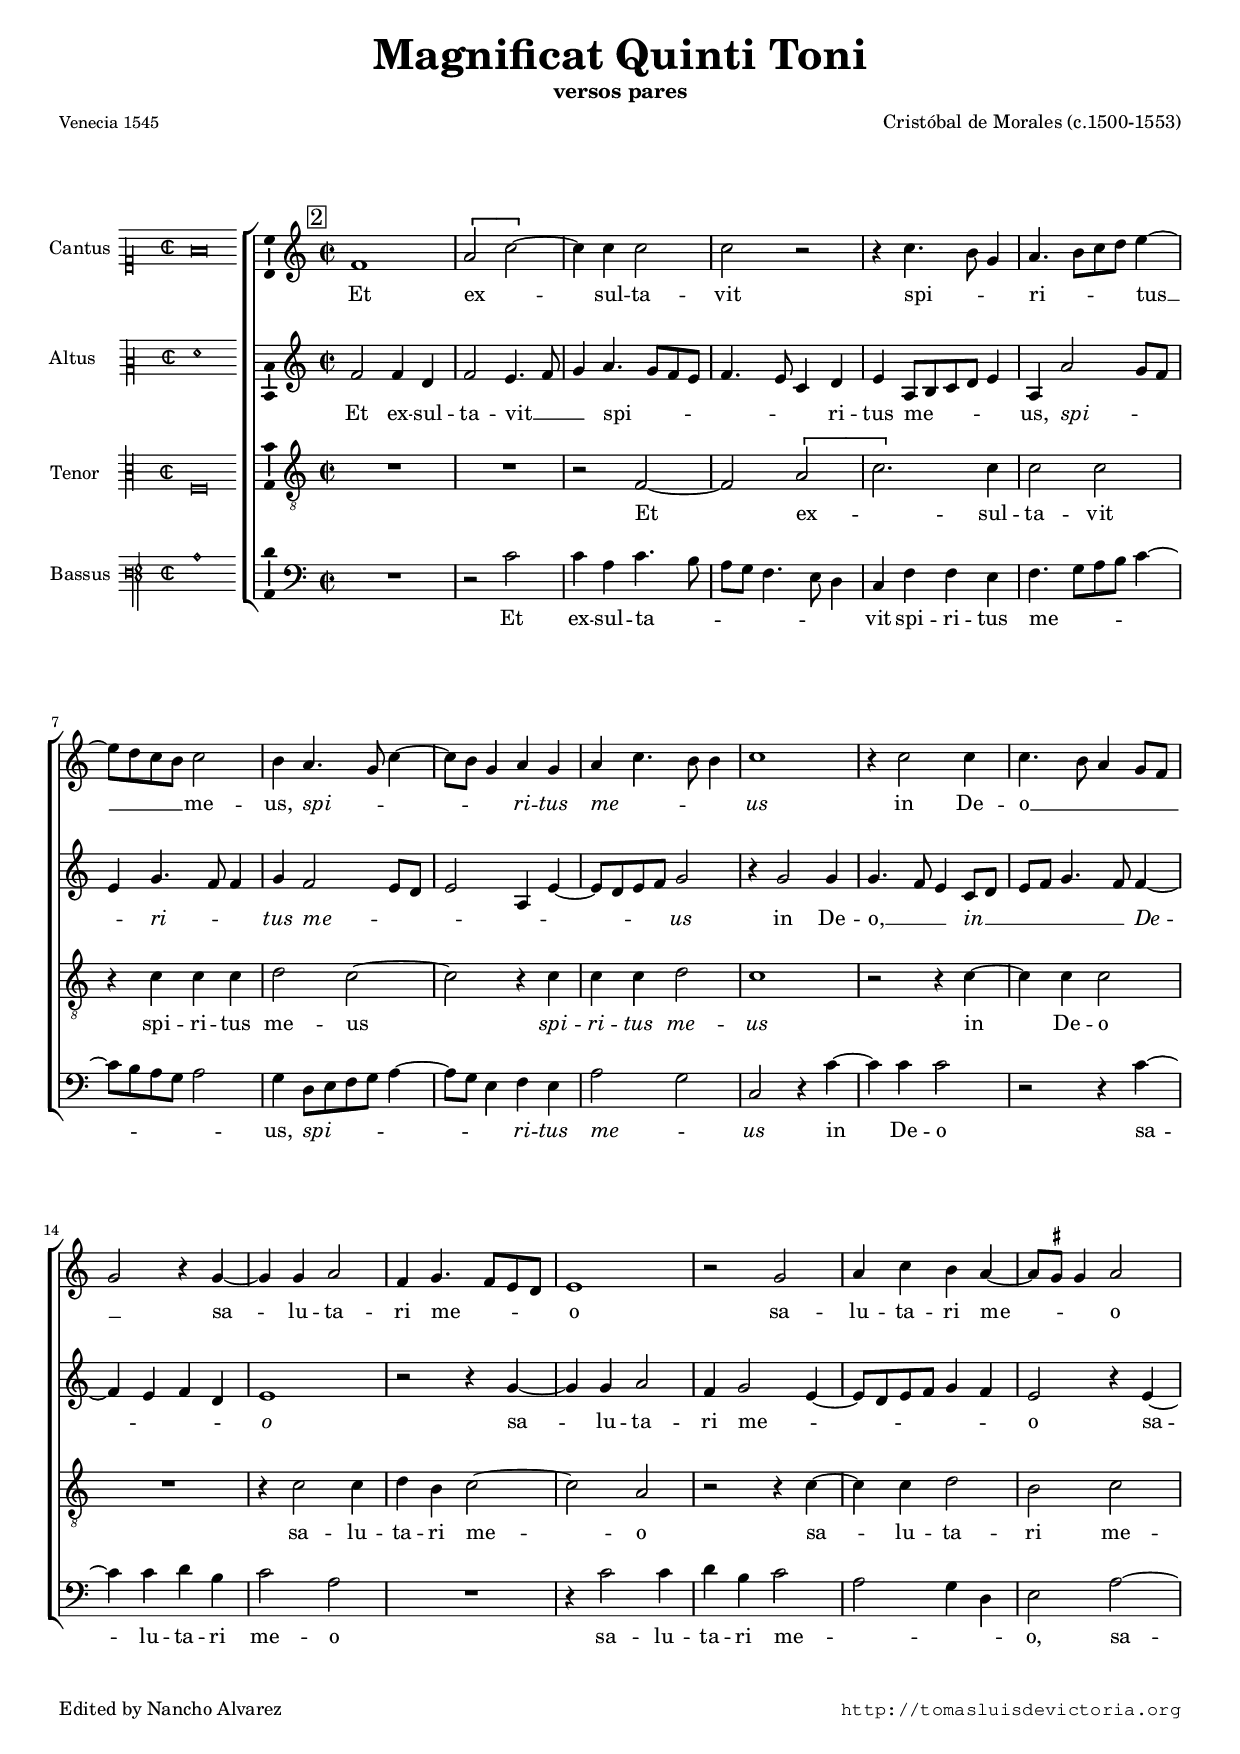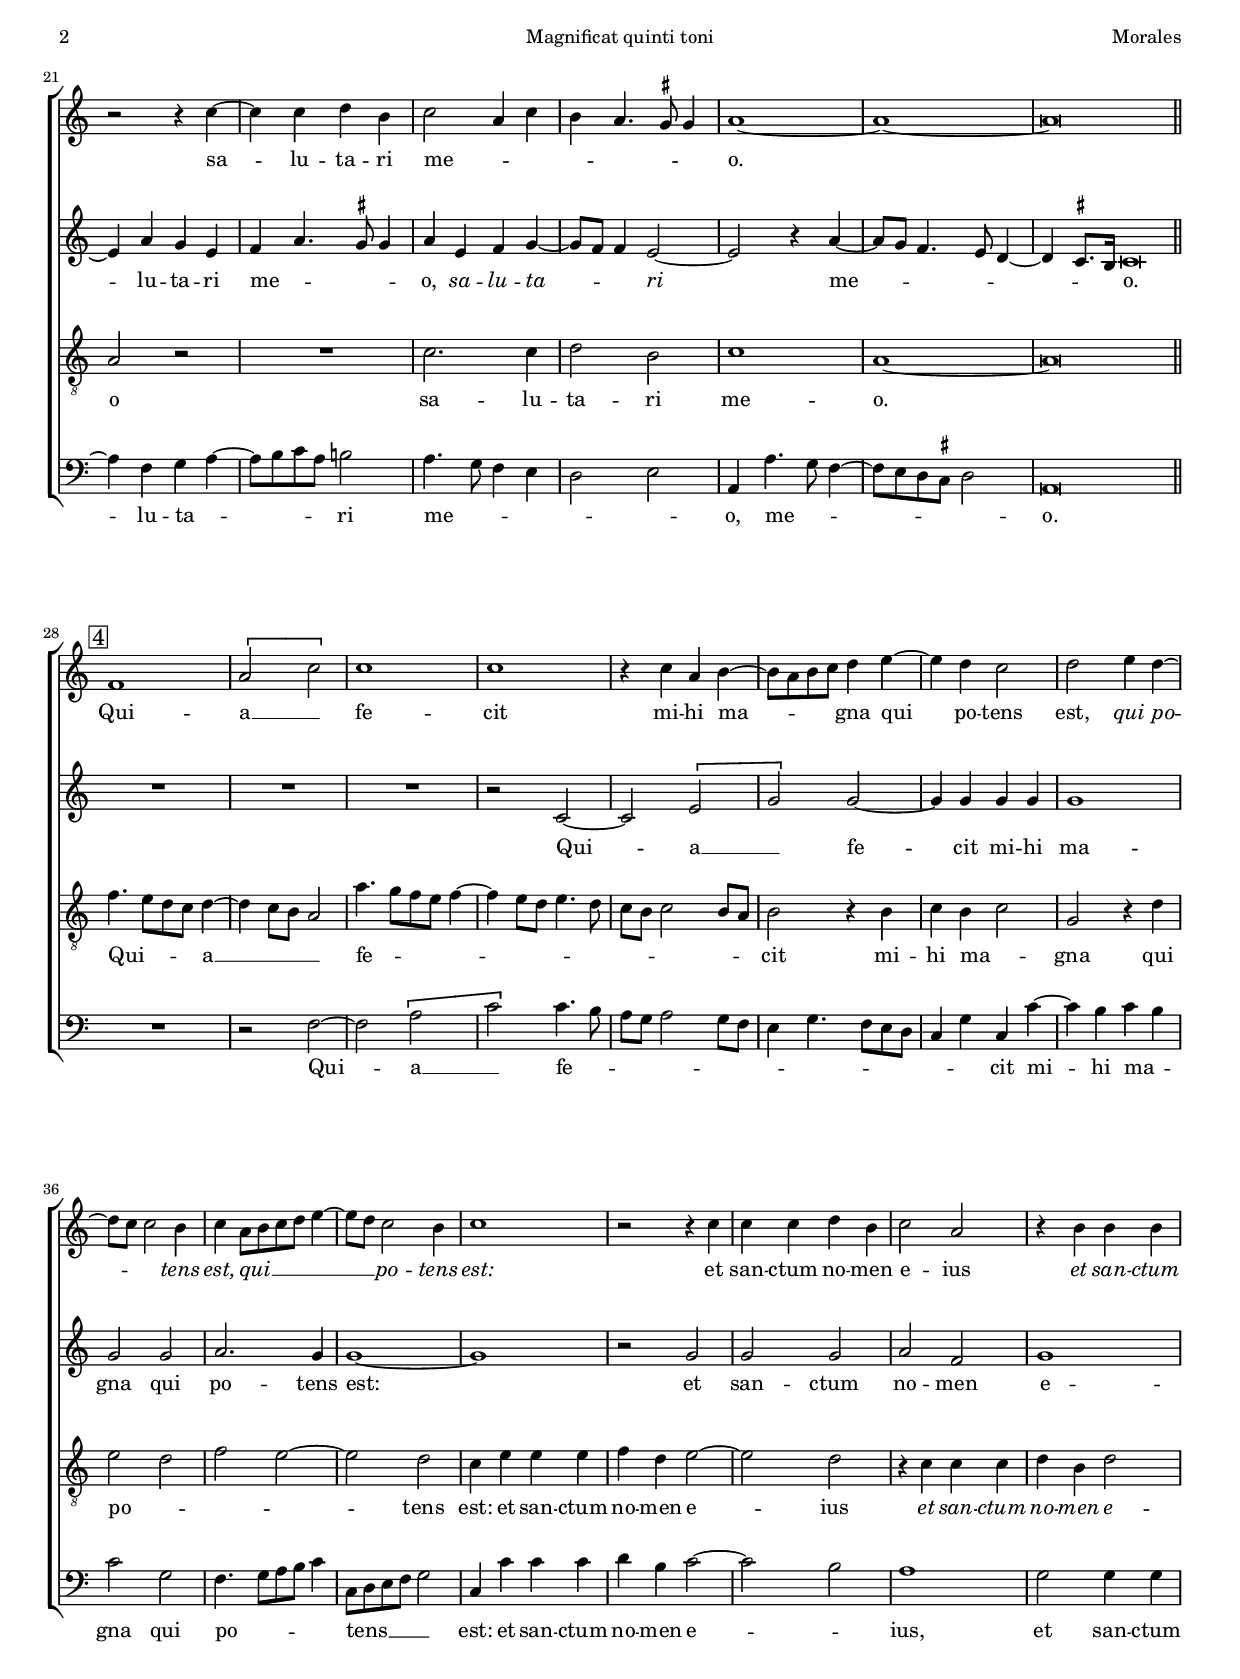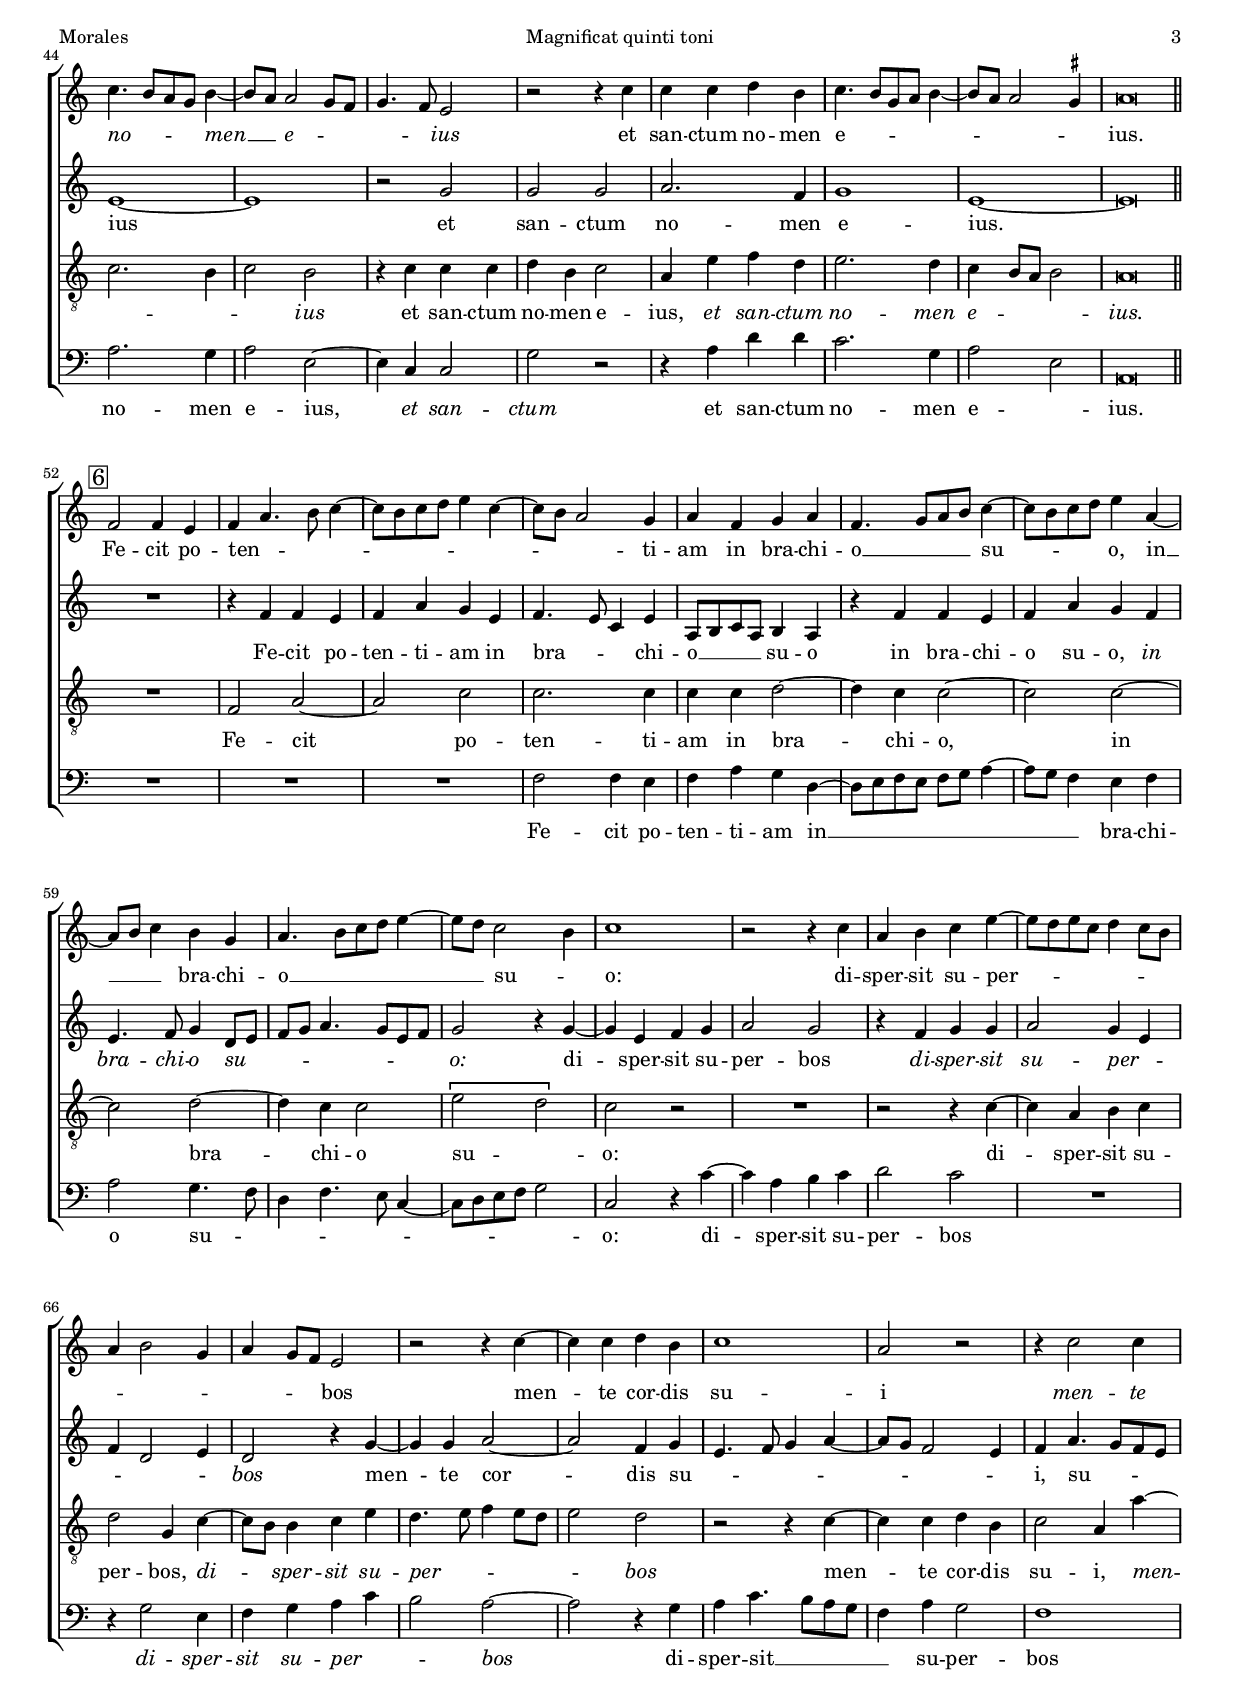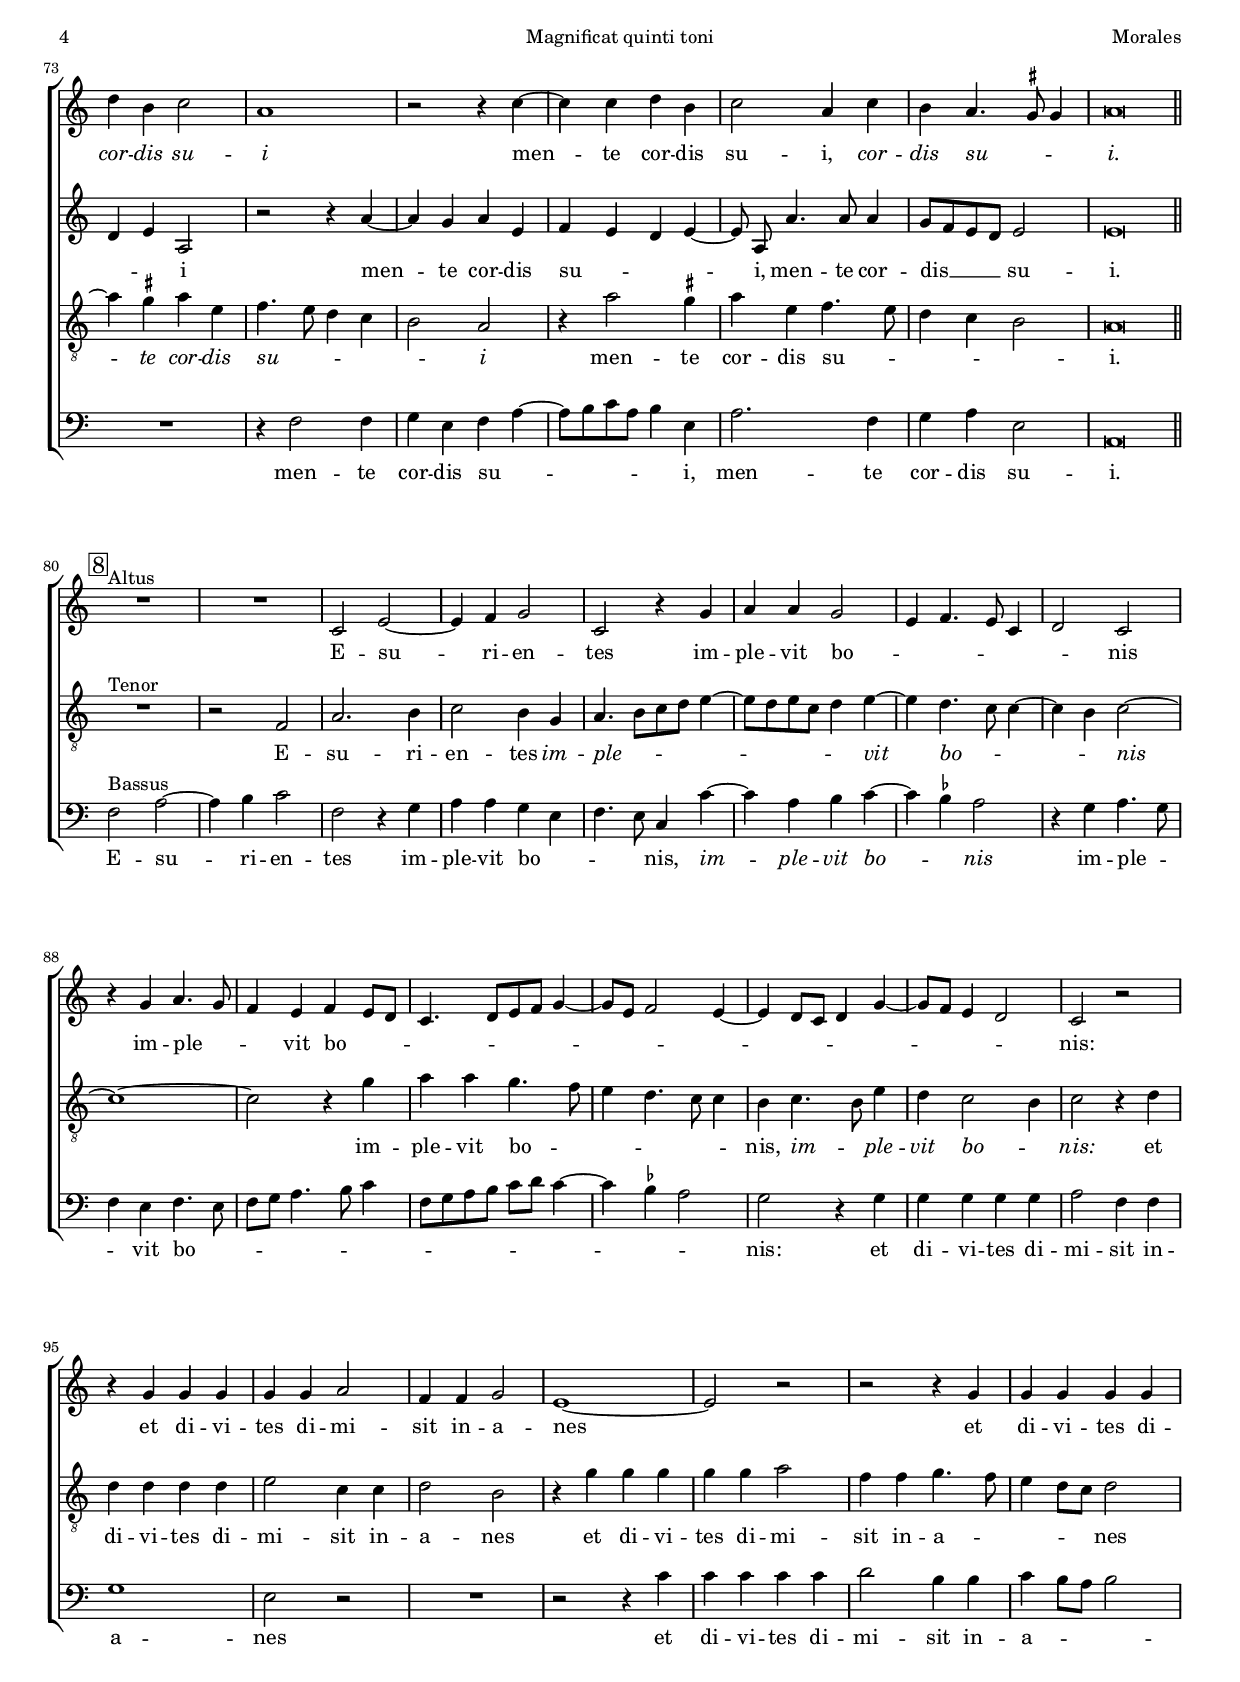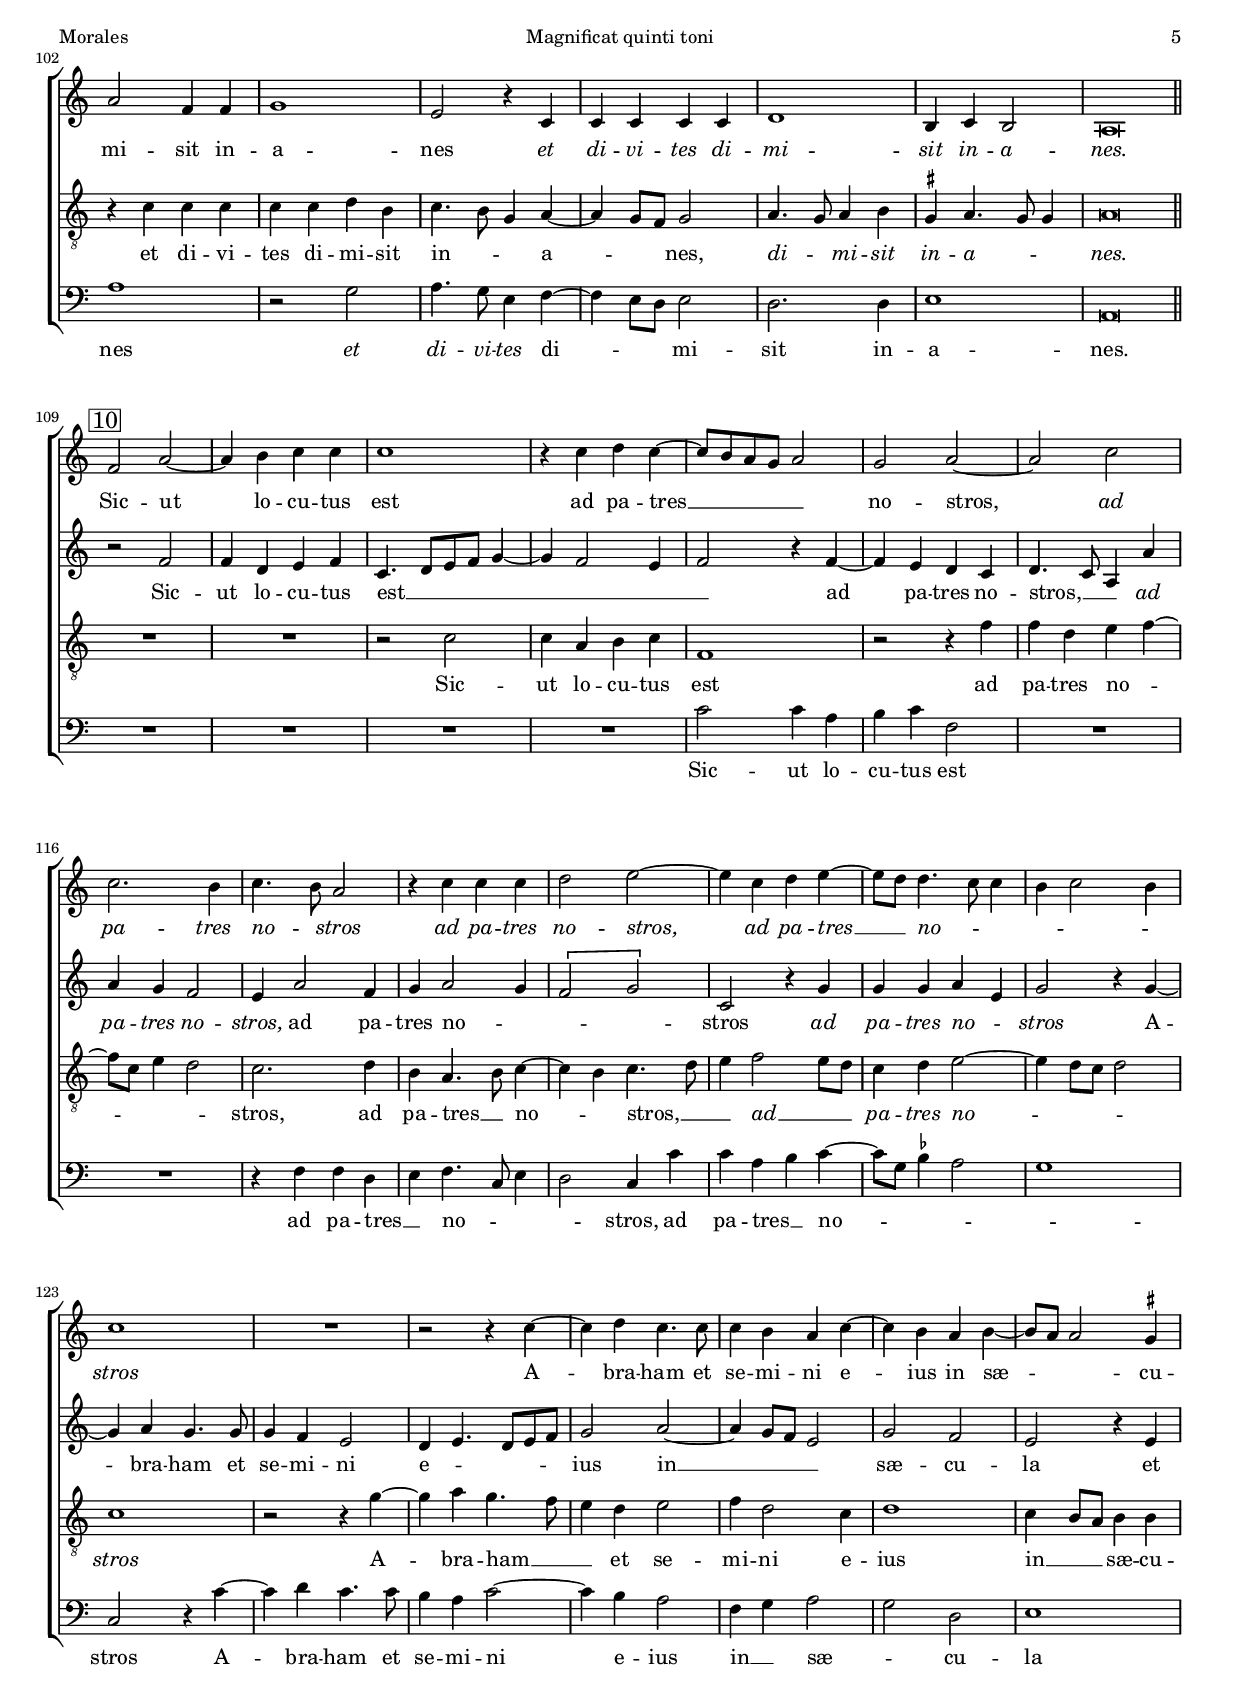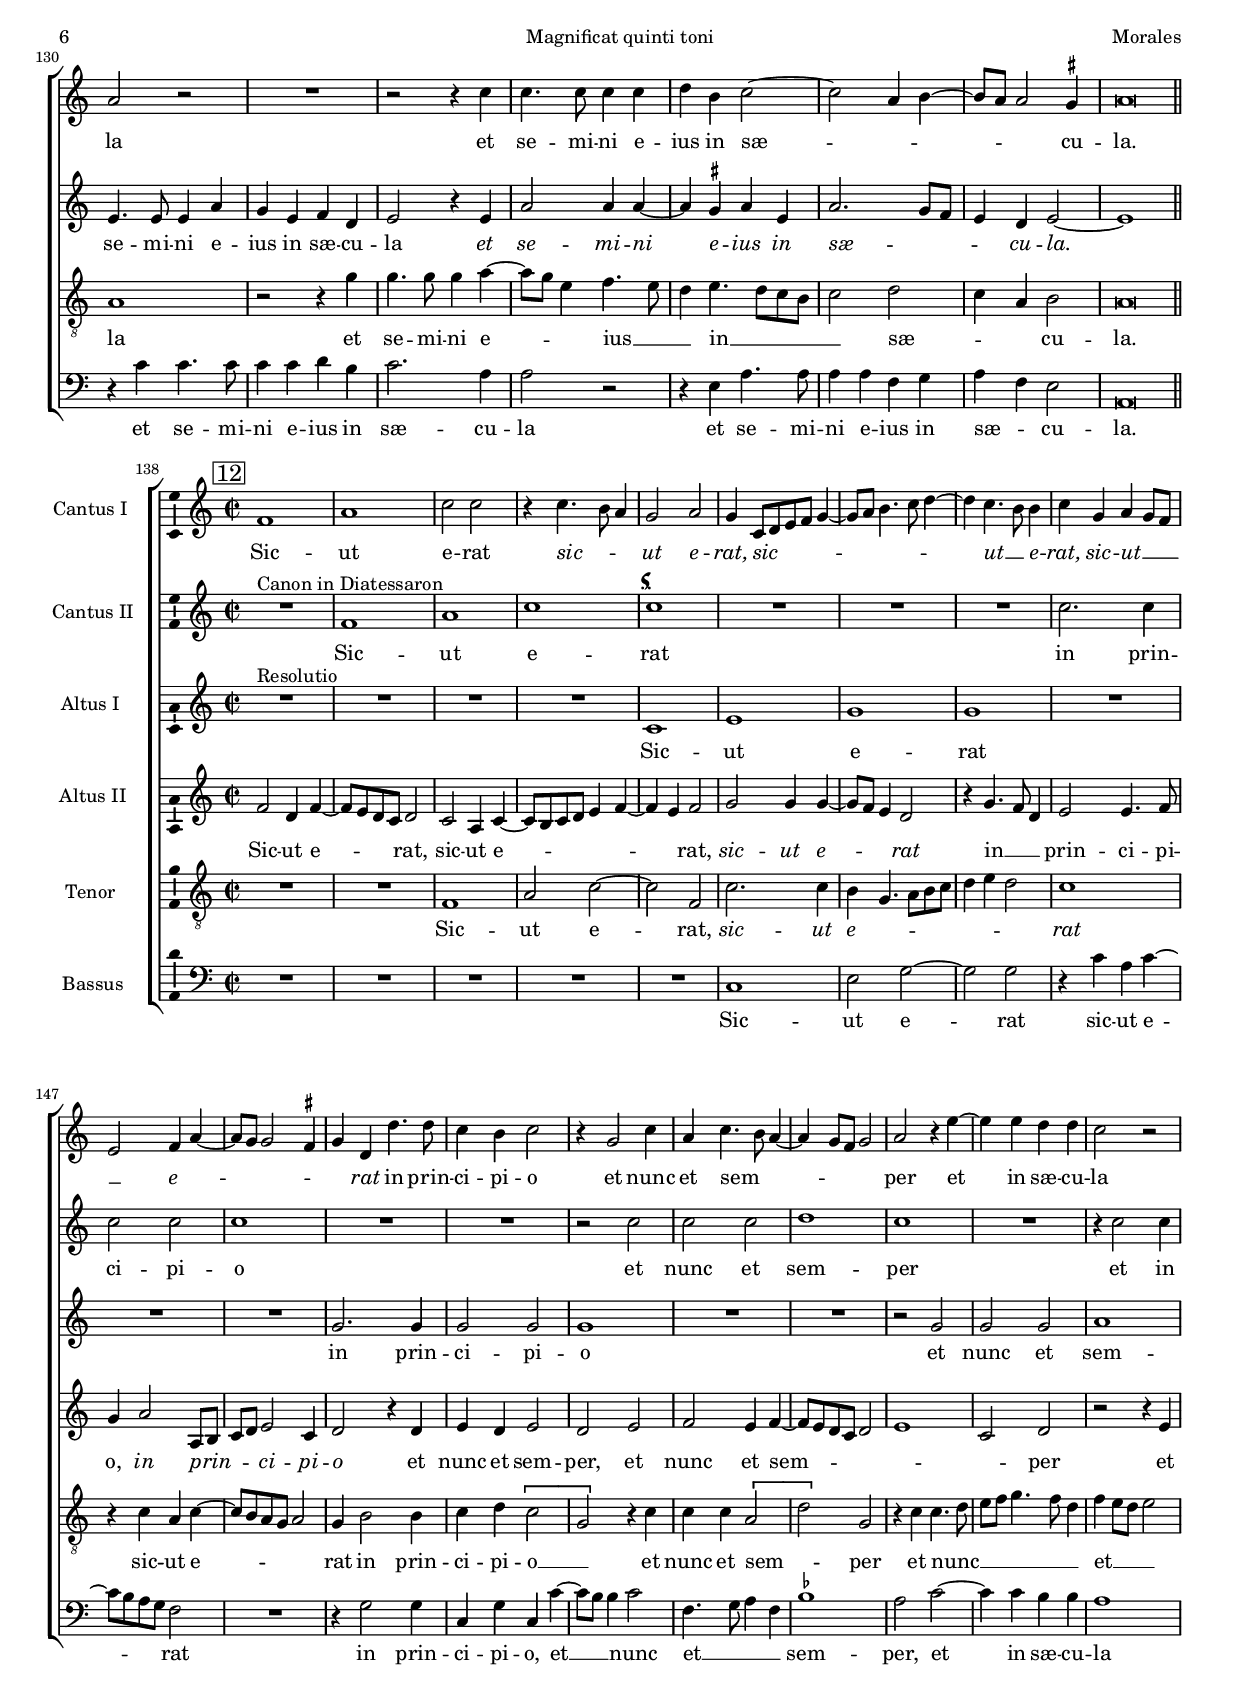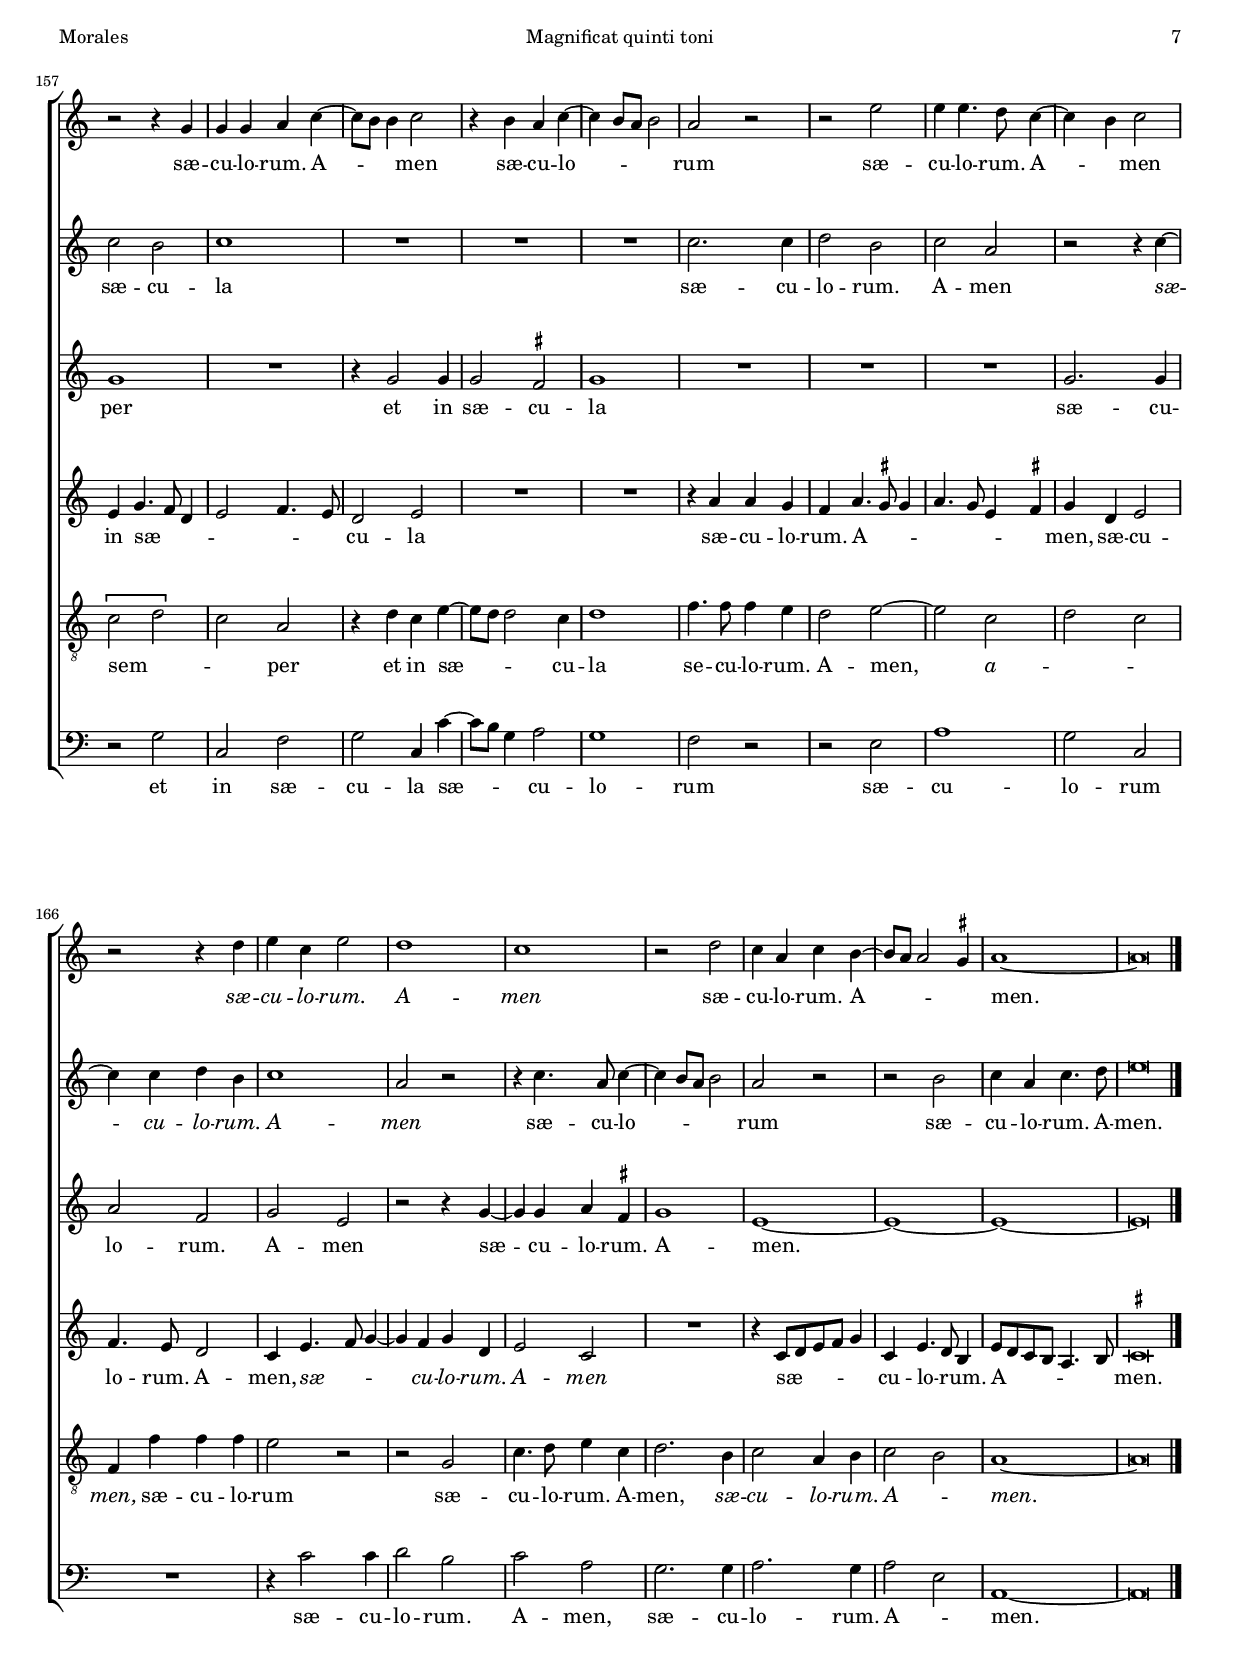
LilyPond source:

\version "2.18.0"

#(set-default-paper-size "a4")
#(set-global-staff-size 16.3)
#(ly:set-option 'point-and-click #f)
%mobile -s14.0 -i3.2 -ball

italicas=\override LyricText.font-shape = #'italic
rectas=\override LyricText.font-shape = #'upright
ss=\once \set suggestAccidentals = ##t
incipitwidth = 20

htitle="Magnificat quinti toni"
hcomposer="Morales"

\header {
	title=\markup{\fontsize #3 "Magnificat Quinti Toni"}
	subtitle="versos pares"
%	subsubtitle=\markup{\column{" " " "}}
	composer="Cristóbal de Morales (c.1500-1553)"
        pdfauthor=\composer
	%opus="(-)"
	poet=\markup{\smaller "Venecia 1545"} % hay muchas más ediciones
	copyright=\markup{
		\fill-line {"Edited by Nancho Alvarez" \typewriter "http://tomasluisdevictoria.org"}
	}
%	tagline=""
}

global={\key c \major \time 2/2 
	\mark \markup{\box 2} \skip 1*27 \bar "||" \break
	\mark \markup{\box 4} \skip 1*24 \bar "||" \break
	\mark \markup{\box 6} \skip 1*28 \bar "||" \break
	\mark \markup{\box 8} \skip 1*29 \bar "||" \break
	\mark \markup{\box 10} \skip 1*29 \bar "||"
}


cantus=\relative c'{
	f1
	\[a2 c ~ \]
	c4 c c2
	c r
	r4 c4. b8 g4
	a4. b8[ c d] e4 ~
	e8 d c b c2
	b4 a4. g8 c4 ~
	c8 b g4 a g
	a c4. b8 b4
	c1
	r4 c2 c4
	c4. b8 a4 g8 f
	g2 r4 g ~
	g g a2
	f4 g4. f8 e d % CSIC sugiere fis
	e1
	r2 g
	a4 c b a ~
	a8 \ss gis gis4 a2
	r2 r4 c ~
	c c d b
	c2 a4 c
	b4 a4. \ss gis8 gis4
	a1 ~
	a ~
	a\breve*1/2
	f1
	\[a2 c\]
	c1
	c1
	r4 c a b ~
	b8 a b c d4 e ~
	e d c2
	d e4 d ~
	d8 c c2 b4
	c a8[ b c d] e4 ~
	e8 d c2 b4
	c1
	r2 r4 c
	c c d b
	c2 a
	r4 b b b
	c4. b8[ a g] b4 ~
	b8 a a2 g8 f % CSIC sugiere fis
	g4. f8 e2
	r2 r4 c'
	c c d b
	c4. b8[ g a] b4 ~
	b8 a a2 \ss gis4
	a\breve*1/2
	f2 f4 e
	f a4. b8 c4 ~
	c8 b c d e4 c ~
	c8 b a2 g4
	a f g a
	f4. g8[ a b] c4 ~
	c8 b c d e4 a, ~
	a8 b c4 b g
	a4. b8[ c d] e4 ~
	e8 d c2 b4
	c1
	r2 r4 c
	a b c e ~
	e8 d e c d4 c8 b
	a4 b2 g4
	a4 g8 f e2
	r2 r4 c' ~
	c c d b
	c1
	a2 r
	r4 c2 c4
	d b c2
	a1
	r2 r4 c ~
	c c d b
	c2 a4 c
	b4 a4. \ss gis8 gis4
	a\breve*1/2
	R1*29
	f2 a ~
	a4 b c c 
	c1
	r4 c d c ~
	c8 b a g a2
	g a ~
	a c
	c2. b4
	c4. b8 a2
	r4 c c c
	d2 e ~
	e4 c d e ~
	e8 d d4. c8 c4
	b4 c2 b4
	c1
	R1
	r2 r4 c ~
	c d c4. c8
	c4 b a c ~
	c4 b a b ~
	b8 a a2 \ss gis4
	a2 r
	R1
	r2 r4 c
	c4. c8 c4 c
	d4 b c2 ~
	c a4 b ~
	b8 a a2 \ss gis4
	a\breve*1/2
}

altus=\relative c'{
	f2 f4 d
	f2 e4. f8g4 a4. g8 f e
	f4. e8 c4 d
	e4 a,8[ b c d] e4
	a,4 a'2 g8 f
	e4 g4. f8 f4 % CSIC sugiere fis
	g4 f2 e8 d
	e2 a,4 e' ~
	e8 d e f g2 % CSIC sugiere fis
	r4 g2 g4
	g4. f8 e4 c8 d
	e f g4. f8 f4 ~
	f e f d
	e1
	r2 r4 g ~
	g g a2
	f4 g2 e4 ~ % CSIC sugiere fis
	e8 d e f g4 f % CSIC sugiere fis g4 fis
	e2 r4 e ~
	e a g e
	f a4. \ss gis8 gis4
	a4 e f g ~
	g8 f f4 e2 ~
	e r4 a ~
	a8 g f4. e8 d4 ~
	d \ss cis8. b16 cis\breve*1/4
	R1*3
	r2 c2 ~
	c \[e
	g\] g ~
	g4 g g g
	g1
	g2 g
	a2. g4
	g1 ~
	g
	r2 g
	g g
	a f % CSIC sugiere fis
	g1
	e ~
	e
	r2 g
	g g
	a2. f4 % CSIC sugiere fis
	g1
	e ~
	e\breve*1/2
	R1
	r4 f f e
	f a g e
	f4. e8 c4 e
	a,8 b c a b4 a
	r4 f' f e
	f a g f 
	e4. f8 g4 d8 e % CSIC sugiere fis
	f g a4. g8 e f
	g2 r4 g ~
	g e f g
	a2 g
	r4 f g g
	a2 g4 e
	f4 d2 e4
	d2 r4 g ~
	g4 g a2 ~
	a f4 g % CSIC sugiere fis
	e4. f8 g4 a ~ % CSIC sugiere fis
	a8 g f2 e4
	f4 a4. g8 f e
	d4 e a,2
	r2 r4 a' ~
	a g a e
	f e d e ~
	e8 \noBeam a, a'4. a8 a4
	g8 f e d e2
	e\breve*1/2
	s4*0^\markup{"Altus"}
	R1*2
	c2 e ~
	e4 f g2 % CSIC sugiere fis
	c,2 r4 g'
	a a g2
	e4 f4. e8 c4
	d2 c
	r4 g' a4. g8
	f4 e f e8 d
	c4. d8[ e f] g4 ~
	g8 e f2 e4 ~
	e d8 c d4 g ~
	g8 f e4 d2
	c2 r
	r4 g' g g
	g g a2
	f4 f g2 % CSIC sugiere fis
	e1 ~
	e2 r
	r r4 g
	g g g g
	a2 f4 f % CSIC sugiere fis
	g1
	e2 r4 c
	c c c c
	d1
	b4 c b2
	a\breve*1/2
	r2 f'
	f4 d e f
	c4. d8[ e f] g4 ~
	g f2 e4
	f2 r4 f ~
	f e d c
	d4. c8 a4 a'
	a g f2
	e4 a2 f4
	g4 a2 g4
	\[f2 g\]
	c,2 r4 g'
	g g a e
	g2 r4 g ~
	g a g4. g8
	g4 f e2
	d4 e4. d8 e f
	g2 a ~
	a4 g8 f e2
	g2 f
	e r4 e
	e4. e8 e4 a
	g e f d
	e2 r4 e
	a2 a4 a ~
	a \ss gis a e
	a2. g8 f
	e4 d e2 ~
	e1
}

tenor=\relative c{
	R1*2
	r2 f ~
	f \[a
	c2.\] c4
	c2 c
	r4 c c c
	d2 c ~
	c r4 c
	c c d2
	c1
	r2 r4 c ~
	c c c2
	R1
	r4 c2 c4
	d b c2 ~
	c a
	r2 r4 c ~
	c c d2
	b c
	a r
	R1
	c2. c4
	d2 b
	c1
	a ~
	a\breve*1/2
	f'4. e8[ d c] d4 ~
	d c8 b a2
	a'4. g8[ f e] f4 ~
	f e8 d e4. d8 
	c b c2 b8 a
	b2 r4 b
	c b c2
	g r4 d'
	e2 d
	f e ~
	e d
	c4 e e e
	f d e2 ~
	e d
	r4 c c c
	d b d2
	c2. b4
	c2 b
	r4 c c c
	d b c2
	a4 e' f d
	e2. d4
	c b8 a b2
	a\breve*1/2
	R1
	f2 a ~
	a c
	c2. c4
	c c d2 ~
	d4 c c2 ~
	c c ~
	c d ~
	d4 c c2
	\[e2 d\]
	c r
	R1
	r2 r4 c ~
	c a b c
	d2 g,4 c ~
	c8 b b4 c e
	d4. e8 f4 e8 d
	e2 d
	r2 r4 c ~
	c4 c d b
	c2 a4 a' ~
	a \ss gis a e
	f4. e8 d4 c
	b2 a
	r4 a'2 \ss gis4
	a4 e f4. e8
	d4 c b2
	a\breve*1/2
	s4*0^\markup{"Tenor"}
	R1
	r2 f
	a2. b4
	c2 b4 g
	a4. b8[ c d] e4 ~
	e8 d e c d4 e ~
	e d4. c8 c4 ~
	c b c2 ~
	c1 ~
	c2 r4 g'
	a a g4. f8 
	e4 d4. c8 c4
	b4 c4. b8 e4
	d4 c2 b4
	c2 r4 d
	d d d d
	e2 c4 c
	d2 b
	r4 g' g g
	g4 g a2
	f4 f g4. f8 % CSIC sugiere fis4 fis g4. f8
	e4 d8 c d2
	r4 c c c
	c c d b
	c4. b8 g4 a ~
	a g8 f g2
	a4. g8 a4 b
	\ss gis4 a4. gis8 gis4
	a\breve*1/2
	R1*2
	r2 c
	c4 a b c
	f,1
	r2 r4 f'
	f d e f ~
	f8 c e4 d2
	c2. d4
	b4 a4. b8 c4 ~
	c b c4. d8
	e4 f2 e8 d
	c4 d e2 ~
	e4 d8 c d2
	c1
	r2 r4 g' ~
	g a g4. f8
	e4 d e2
	f4 d2 c4
	d1
	c4 b8 a b4 b
	a1
	r2 r4 g'
	g4. g8 g4 a ~
	a8 g e4 f4. e8
	d4 e4. d8 c b
	c2 d
	c4 a b2
	a\breve*1/2
}

bassus=\relative c'{
	R1 
	r2 c
	c4 a c4. b8
	a g f4. e8 d4
	c4 f f e
	f4. g8[ a b] c4 ~
	c8 b a g a2
	g4 d8[ e f g] a4 ~
	a8 g e4 f e
	a2 g
	c,2 r4 c' ~
	c c c2
	r2 r4 c ~
	c c d b
	c2 a
	R1
	r4 c2 c4
	d4 b c2
	a2 g4 d
	e2 a ~
	a4 f g a ~
	a8 b c a b!2
	a4. g8 f4 e
	d2 e
	a,4 a'4. g8 f4 ~
	f8 e d \ss cis d2
	a\breve*1/2
	R1
	r2 f' ~
	f \[a
	c\] c4. b8
	a g a2 g8 f
	e4 g4. f8 e d
	c4 g' c, c' ~
	c4 b c b
	c2 g
	f4. g8[ a b] c4
	c,8 d e f g2
	c,4 c' c c
	d b c2 ~
	c b
	a1
	g2 g4 g
	a2. g4
	a2 e ~
	e4 c c2
	g'2 r
	r4 a d d
	c2. g4
	a2 e
	a,\breve*1/2
	R1*3
	f'2 f4 e
	f a g d ~
	d8 e f e f g a4 ~
	a8 g f4 e f
	a2 g4. f8
	d4 f4. e8 c4 ~
	c8 d e f g2
	c, r4 c' ~
	c a b c
	d2 c
	R1
	r4 g2 e4 
	f g a c
	b2 a ~
	a r4 g 
	a c4. b8 a g
	f4 a g2
	f1
	R1
	r4 f2 f4
	g e f a ~
	a8 b c a b4 e,
	a2. f4
	g4 a e2
	a,\breve*1/2
	s4*0^\markup{"Bassus"}
	f'2 a ~
	a4 b c2
	f, r4 g
	a a g e
	f4. e8 c4 c' ~
	c a b c ~
	c \ss bes a2
	r4 g a4. g8
	f4 e f4. e8
	f8 g a4. b8 c4
	f,8 g a b c d c4 ~
	c \ss bes a2
	g r4 g
	g g g g
	a2 f4 f % CSIC sugiere fis fis
	g1
	e2 r
	R1
	r2 r4 c'
	c4 c c c
	d2 b4 b
	c4 b8 a b2
	a1
	r2 g
	a4. g8 e4 f ~
	f e8 d e2
	d2. d4
	e1
	a,\breve*1/2
	R1*4
	c'2 c4 a
	b c f,2
	R1*2
	r4 f f d
	e4 f4. c8 e4
	d2 c4 c'
	c a b c ~
	c8 g \ss bes4 a2
	g1
	c,2 r4 c' ~
	c d c4. c8
	b4 a c2 ~
	c4 b a2
	f4 g a2
	g2 d
	e1
	r4 c' c4. c8
	c4 c d b 
	c2. a4
	a2 r
	r4 e a4. a8
	a4 a f g % CSIC sugiere fis con interrogacion
	a4 f e2
	a,\breve*1/2
}

textocantus=\lyricmode{
Et ex -- _ sul -- ta -- vit
spi -- _ _ ri -- _ _ _ tus __ _ _ _ me -- us,
\italicas 
spi -- _ _ _ _ ri -- tus me -- _ _ _ us
\rectas
in De -- o __ _ _ _ _ _ 
sa -- lu -- ta -- ri me -- _ _ _ o
sa -- lu -- ta -- ri me -- _ _ o
sa -- lu -- ta -- ri me -- _ _ _ _ _ _ o.
Qui -- a __ _ fe -- cit
mi -- hi ma -- _ _ _ gna qui po -- tens est,
\italicas 
qui po -- _ _ tens est,
qui __ _ _ _ _ _ po -- tens est:
\rectas 
et san -- ctum no -- men e -- ius
\italicas 
et san -- ctum no -- _ _ _ men __ _ e -- _ _ _ _ ius
\rectas
et san -- ctum no -- men e -- _ _ _ _ _ _ _ ius.
Fe -- cit po -- ten -- _ _ _ _ _ _ _ _ _ _ ti -- am
in bra -- chi -- o __ _ _ _ su -- _ _ _ o,
in __ _ _ bra -- chi -- o __ _ _ _ _ _ su -- _ o:
di -- sper -- sit su -- per -- _ _ _ _ _ _ _ _ _ _ _ _ bos
men -- te cor -- dis su -- i
\italicas
men -- te cor -- dis su -- i
\rectas 
men -- te cor -- dis su -- i,
\italicas
cor -- dis su -- _ _ i.
\rectas
Sic -- ut lo -- cu -- tus est
ad pa -- tres __ _ _ _ _ no -- stros,
\italicas 
ad pa -- tres no -- _ stros
ad pa -- tres no -- stros,
ad pa -- tres __ _ no -- _ _ _ _ _ stros
\rectas
A -- bra -- ham et se -- mi -- ni e -- ius in sæ -- _ _ cu -- la
et se -- mi -- ni e -- ius in sæ -- _ _ _ _ cu -- la.
}

textoaltus=\lyricmode{
Et ex -- sul -- ta -- vit __ _ _ spi -- _ _ _ _ _ _ ri -- tus me -- _ _ _ _ us,
\italicas spi -- _ _ _ ri -- _ _ tus me -- _ _ _ _ _ _ _ _ us
\rectas
in De -- o, __ _ _ 
\italicas 
in __ _ _ _ _ _ De -- _ _ _ o
\rectas 
sa -- lu -- ta -- ri me -- _ _ _ _ _ _ o
sa -- lu -- ta -- ri me -- _ _ _ o,
\italicas 
sa -- lu -- ta -- _ _ ri 
\rectas
me -- _ _ _ _ _ _ o.
Qui -- a __ _ fe -- cit mi -- hi ma -- gna qui po -- tens est:
et san -- ctum no -- men e -- ius
et san -- ctum no -- men e -- ius.
Fe -- cit po -- ten -- ti -- am in bra -- _ _ chi -- o __ _ _ _ su -- o
in bra -- chi -- o su -- o,
\italicas 
in bra -- chi -- o su -- _ _ _ _ _ _ _ o:
\rectas 
di -- sper -- sit su -- per -- bos
\italicas
di -- sper -- sit su -- per -- _ _ _ _ bos
\rectas
men -- te cor -- dis su -- _ _ _ _ _ _ _ i,
su -- _ _ _ _ _ i
men -- te cor -- dis su -- _ _ _ i,
men -- te cor -- dis __ _ _ _ su -- i.
E -- su -- ri -- en -- tes
im -- ple -- vit bo -- _ _ _ _ _ nis
im -- ple -- _ _ vit bo -- _ _ _ _ _ _ _ _ _ _ _ _ _ _ _ _ _ nis:
et di -- vi -- tes di -- mi -- sit in -- a -- nes
et di -- vi -- tes di -- mi -- sit in -- a -- nes
\italicas 
et di -- vi -- tes di -- mi -- sit in -- a -- nes.
\rectas
Sic -- ut lo -- cu -- tus est __ _ _ _ _ _ _ _ 
ad pa -- tres no -- stros, __ _ _ 
\italicas 
ad pa -- tres no -- stros,
\rectas 
ad pa -- tres no -- _ _ _ stros
\italicas 
ad pa -- tres no -- _ stros
\rectas 
A -- bra -- ham et se -- mi -- ni e -- _ _ _ _ ius
in __ _ _ _ sæ -- cu -- la
et se -- mi -- ni e -- ius in sæ -- cu -- la
\italicas 
et se -- mi -- ni e -- ius in sæ -- _ _ _ cu -- la.
}

textotenor=\lyricmode{
Et ex -- _ sul -- ta -- vit
spi -- ri -- tus me -- us
\italicas 
spi -- ri -- tus me -- us
\rectas
in De -- o
sa -- lu -- ta -- ri me -- o
sa -- lu -- ta -- ri me -- o
sa -- lu -- ta -- ri me -- o.
Qui -- _ _ _ a __ _ _ _ 
fe -- _ _ _ _ _ _ _ _ _ _ _ _ _ cit
mi -- hi ma -- _ gna
qui po -- _ _ _ tens est:
et san -- ctum no -- men e -- ius
\italicas
et san -- ctum no -- men e -- _ _ _ ius
\rectas 
et san -- ctum no -- men e -- ius,
\italicas 
et san -- ctum no -- men e -- _ _ _ ius.
\rectas
Fe -- cit po -- ten -- ti -- am in bra -- chi -- o,
in bra -- chi -- o su -- _ o:
di -- sper -- sit su -- per -- bos,
\italicas 
di -- _ sper -- sit su -- per -- _ _ _ _ _ bos
\rectas 
men -- te cor -- dis su -- i,
\italicas
men -- te cor -- dis su -- _ _ _ _ i
\rectas 
men -- te cor -- dis su -- _ _ _ _ i.
E -- su -- ri -- en -- tes 
\italicas 
im -- ple -- _ _ _ _ _ _ _ _ vit bo -- _ _ _ nis
\rectas 
im -- ple -- vit bo -- _ _ _ _ _ nis,
\italicas
im -- _ ple -- vit bo -- _ nis:
\rectas 
et di -- vi -- tes di -- mi -- sit in -- a -- nes
et di -- vi -- tes di -- mi -- sit in -- a -- _ _ _ _ nes
et di -- vi -- tes di -- mi -- sit in -- _ _ a -- _ _ nes,
\italicas 
di -- _ mi -- sit in -- a -- _ _ nes.
\rectas 
Sic -- ut lo -- cu -- tus est
ad pa -- tres no -- _ _ _ _ stros,
ad pa -- tres __ _ no -- _ stros, __ _ _ 
\italicas 
ad __ _ _ pa -- tres no -- _ _ _ stros
\rectas 
A -- bra -- ham __ _ _ et se -- mi -- ni e -- ius
in __ _ _ sæ -- cu -- la
et se -- mi -- ni e -- _ _ ius __ _ _ in __ _ _ _ _ sæ -- _ _ cu -- la.
}

textobassus=\lyricmode{
Et ex -- sul -- ta -- _ _ _ _ _ _ vit spi -- ri -- tus me -- _ _ _ _ _ _ _ _ us,
\italicas
spi -- _ _ _ _ _ _ ri -- tus me -- _ us
\rectas 
in De -- o 
sa -- lu -- ta -- ri me -- o
sa -- lu -- ta -- ri me -- _ _ _ o,
sa -- lu -- ta -- _ _ _ _ ri me -- _ _ _ _ _ o,
me -- _ _ _ _ _ _ o.
Qui -- a __ _ fe -- _ _ _ _ _ _ _ _ _ _ _ _ _ cit mi -- hi ma -- _ gna
qui po -- _ _ _ _ tens __ _ _ _ _ est:
et san -- ctum no -- men e -- _ ius,
et san -- ctum no -- men e -- ius,
\italicas
et san -- ctum
\rectas
et san -- ctum no -- men e -- _ ius.
Fe -- cit po -- ten -- ti -- am in __ _ _ _ _ _ _ _ _ bra -- chi -- o
su -- _ _ _ _ _ _ _ _ _ o:
di -- sper -- sit su -- per -- bos
\italicas
di -- sper -- sit su -- per -- _ _ bos
\rectas 
di -- sper -- sit __ _ _ _ _ su -- per -- bos
men -- te cor -- dis su -- _ _ _ _ _ i,
men -- te cor -- dis su -- i.
E -- su -- ri -- en -- tes
im -- ple -- vit bo -- _ _ _ nis,
\italicas 
im -- ple -- vit bo -- _ nis
\rectas 
im -- ple -- _ _ vit bo -- _ _ _ _ _ _ _ _ _ _ _ _ _ _ _ nis:
et di -- vi -- tes di -- mi -- sit in -- a -- nes
et di -- vi -- tes di -- mi -- sit in -- a -- _ _ _ nes
\italicas
et di -- vi -- tes
\rectas 
di -- _ _ mi -- sit in -- a -- nes.
Sic -- ut lo -- cu -- tus est
ad pa -- tres __ _ no -- _ _ _ stros,
ad pa -- tres __ _ no -- _ _ _ _ stros
A -- bra -- ham et se -- mi -- ni e -- ius
in __ _ sæ -- _ cu -- la
et se -- mi -- ni e -- ius in sæ -- cu -- la
et se -- mi -- ni e -- ius in sæ -- _ cu -- la.
}


incipitcantus=\markup{
	\score{
		{ 
		\set Staff.instrumentName="Cantus "
		\override NoteHead.style = #'neomensural
		\override Staff.TimeSignature.style = #'neomensural
		\cadenzaOn 
		\clef "petrucci-c1"
		\key c \major
		\time 2/2
		f'\breve
		} 
	\layout { line-width=\incipitwidth indent = 0 }
	}
}

incipitaltus=\markup{
	\score{
		{ 
		\set Staff.instrumentName="Altus    "
		\override NoteHead.style = #'neomensural 
		\override Staff.TimeSignature.style = #'neomensural
		\cadenzaOn 
		\clef "petrucci-c2"
		\key c \major
		\time 2/2
		f'1*2
		} 
	\layout { line-width=\incipitwidth indent = 0 }
	}
}


incipittenor=\markup{
	\score{
		{ 
		\set Staff.instrumentName="Tenor   "
		\override NoteHead.style = #'neomensural 
		\override Staff.TimeSignature.style = #'neomensural
		\cadenzaOn 
		\clef "petrucci-c3"
		\key c \major
		\time 2/2
		f\breve
		} 
	\layout { line-width=\incipitwidth indent=0 }
	}
}

incipitbassus=\markup{
	\score{
		{ 
		\set Staff.instrumentName="Bassus "
		\override NoteHead.style = #'neomensural
		\override Staff.TimeSignature.style = #'neomensural
		\cadenzaOn 
		\clef "petrucci-f3"
		\key c \major
		\time 2/2
		c'1*2
		} 
	\layout { line-width=\incipitwidth indent = 0 }
	}
}


\score {\transpose c' c'{
\new ChoirStaff<<

	\new Staff <<\global
	\new Voice="v1" {
		\set Staff.instrumentName=\incipitcantus
		\clef "treble"
		\cantus }
	\new Lyrics \lyricsto "v1" {\textocantus }
	>>

	\new Staff <<\global
	\new Voice="v2" {
		\set Staff.instrumentName=\incipitaltus
		\clef "treble"
		\altus }
	\new Lyrics \lyricsto "v2" {\textoaltus }
	>>
	
	\new Staff <<\global
	\new Voice="v3" {
		\set Staff.instrumentName=\incipittenor
		\clef "G_8"
		\tenor }
	\new Lyrics \lyricsto "v3" {\textotenor }
	>>

	\new Staff <<\global
	\new Voice="v4" {
		\set Staff.instrumentName=\incipitbassus
		\clef "bass"
		\bassus }
	\new Lyrics \lyricsto "v4" {\textobassus }
	>>
	
>>

	} % transpose

\layout{ 
	\context {\Lyrics 
		\override VerticalAxisGroup.staff-affinity = #UP
		\override VerticalAxisGroup.nonstaff-relatedstaff-spacing =
			#'((basic-distance . 0) (minimum-distance . 0) (padding . 1))
		\override LyricText.font-size = #1.2
		\override LyricHyphen.minimum-distance = #0.5
	}
	\context {\Score 
		\override BarNumber.padding = #2 
	}
	\context {\Voice 
		%melismaBusyProperties = #'()
		%autoBeaming = ##f
	}
	\context { \Staff \RemoveEmptyStaves }
	\context {\Staff 
		\override VerticalAxisGroup.staff-staff-spacing =
			#'((basic-distance . 11) (minimum-distance . 0) (padding . 1))
		\consists Ambitus_engraver 
		\override LigatureBracket.padding = #1
	}
}

%\midi {}

}


%%%%%%%%%%%%%%%%%%%%%%%%%%%%%%%%%%%%%%%%%%%%%%%%%%%%%%%%%%%%%%%%%%%%%%%%%%%%%%


global={\key c \major \time 2/2 
	\mark \markup{\box 12} \skip 1*37 \bar "|."
}


cantus=\relative c'{
	\set Score.currentBarNumber = #138 \bar ""
	f1
	a
	c2 c
	r4 c4. b8 a4
	g2 a
	g4 c,8[ d e f] g4 ~
	g8 a b4. c8 d4 ~
	d c4. b8 b4
	c4 g a g8 f
	e2 f4 a ~
	a8 g g2 \ss fis4
	g4 d d'4. d8
	c4 b c2
	r4 g2 c4
	a c4. b8 a4 ~
	a g8 f g2
	a2 r4 e' ~
	e e d d 
	c2 r
	r r4 g
	g g a c ~
	c8 b b4 c2
	r4 b a c ~
	c b8 a b2
	a2 r
	r e'
	e4 e4. d8 c4 ~
	c b c2
	r2 r4 d
	e c e2
	d1
	c1
	r2 d
	c4 a c b ~
	b8 a a2 \ss gis4
	a1 ~
	a\breve*1/2
}

cantusdos=\relative c'{
	s4*0^\markup{"Canon in Diatessaron"}
	R1
	f1
	a
	c
	c^\markup{\smaller \smaller \musicglyph #"scripts.usignumcongruentiae"}
	R1*3
	c2. c4
	c2 c
	c1
	R1*2
	r2 c
	c c
	d1
	c
	R1
	r4 c2 c4
	c2 b
	c1
	R1*3
	c2. c4
	d2 b
	c2 a
	r2 r4 c ~
	c c d b
	c1
	a2 r % hasta aqu'i es el canon
	r4 c4. a8 c4 ~
	c b8 a b2
	a r
	r b
	c4 a c4. d8
	e\breve*1/2
}

altus=\relative c'{
	s4*0^\markup{"Resolutio"}
	R1*4
	c1
	e
	g
	g
	R1*3
	g2. g4
	g2 g
	g1
	R1*2
	r2 g
	g g
	a1
	g
	R1
	r4 g2 g4
	g2 \ss fis
	g1
	R1*3
	g2. g4
	a2 f
	g e
	r2 r4 g ~
	g g a \ss fis
	g1
	e1 ~
	e ~
	e ~
	e\breve*1/2
}

altusdos=\relative c'{
	f2 d4 f ~
	f8 e d c d2
	c a4 c ~
	c8 b c d e4 f ~
	f e f2
	g g4 g ~
	g8 f e4 d2
	r4 g4. f8 d4
	e2 e4. f8
	g4 a2 a,8 b
	c d e2 c4
	d2 r4 d
	e d e2
	d e
	f e4 f ~
	f8 e d c d2
	e1
	c2 d
	r2 r4 e
	e g4. f8 d4
	e2 f4. e8 
	d2 e
	R1*2
	r4 a a g
	f a4. \ss gis8 gis4
	a4. g8 e4 \ss fis
	g4 d e2
	f4. e8 d2
	c4 e4. f8 g4 ~
	g f g d % CSIC sugiere fis
	e2 c
	R1
	r4 c8[ d e f] g4 % CSIC sugiere fis
	c,4 e4. d8 b4
	e8 d c b a4. b8
	\ss cis\breve*1/2
}

tenor=\relative c{
	R1*2
	f1
	a2 c ~
	c f,
	c'2. c4
	b4 g4. a8 b c
	d4 e d2
	c1
	r4 c a c ~
	c8 b a g a2
	g4 b2 b4
	c4 d \[c2
	g\] r4 c
	c c \[a2
	d\] g,
	r4 c c4. d8
	e f g4. f8 d4
	f4 e8 d e2
	\[c2 d\]
	c a
	r4 d c e ~
	e8 d d2 c4
	d1
	f4. f8 f4 e
	d2 e ~
	e c
	d c
	f,4 f' f f
	e2 r
	r g,
	c4. d8 e4 c
	d2. b4
	c2 a4 b
	c2 b
	a1 ~
	a\breve*1/2
}

bassus=\relative c{
	R1*5
	c1
	e2 g ~
	g g
	r4 c a c ~
	c8 b a g f2
	R1
	r4 g2 g4
	c, g' c, c' ~
	c8 b b4 c2
	f,4. g8 a4 f
	\ss bes1
	a2 c ~
	c4 c b b 
	a1
	r2 g
	c, f
	g c,4 c' ~
	c8 b g4 a2
	g1
	f2 r
	r e
	a1
	g2 c,
	R1
	r4 c'2 c4
	d2 b
	c2 a
	g2. g4
	a2. g4
	a2 e
	a,1 ~
	a\breve*1/2
}

textocantus=\lyricmode{
Sic -- ut e -- rat
\italicas 
sic -- _ _ ut e -- rat,
sic -- _ _ _ _ _ _ _ _ ut __ _ e -- rat,
sic -- ut __ _ _ _ e -- _ _ _ _ _ rat
\rectas 
in prin -- ci -- pi -- o
et nunc et sem -- _ _ _ _ _ per
et in sæ -- cu -- la
sæ -- cu -- lo -- rum.
A -- _ _ men
sæ -- cu -- lo -- _ _ _ rum
sæ -- cu -- lo -- rum. 
A -- _ men
\italicas
sæ -- cu -- lo -- rum. 
A -- men
\rectas
sæ -- cu -- lo -- rum. A -- _ _ _ men.
}

textocantusdos=\lyricmode{
Sic -- ut e -- rat
in prin -- ci -- pi -- o
et nunc et sem -- per
et in sæ -- cu -- la
sæ -- cu -- lo -- rum. A -- men
\italicas 
sæ -- cu -- lo -- rum. A -- men
\rectas
sæ -- cu -- lo -- _ _ _ rum
sæ -- cu -- lo -- rum. A -- men.
}

textoaltus=\lyricmode{
Sic -- ut e -- rat
in prin -- ci -- pi -- o
et nunc et sem -- per
et in sæ -- cu -- la
sæ -- cu -- lo -- rum. A -- men
sæ -- cu -- lo -- rum. A -- men.
}

textoaltusdos=\lyricmode{
Sic -- ut e -- _ _ _ rat,
sic -- ut e -- _ _ _ _ _ _ rat,
\italicas 
sic -- ut e -- _ _ rat
\rectas
in __ _ _ prin -- ci -- pi -- o,
\italicas
in prin -- _ _ _ ci -- pi -- o
\rectas
et nunc et sem -- per,
et nunc et sem -- _ _ _ _ _ _ per
et in sæ -- _ _ _ _ _ cu -- la
sæ -- cu -- lo -- rum.
A -- _ _ _ _ _ _ men,
sæ -- cu -- lo -- rum. A -- men,
\italicas 
sæ -- _ _ cu -- lo -- rum. A -- men
\rectas
sæ -- _ _ _ _ cu -- lo -- _ rum. A -- _ _ _ _ _ men.
}

textotenor=\lyricmode{
Sic -- ut e -- rat,
\italicas 
sic -- ut e -- _ _ _ _ _ _ _ rat
\rectas 
sic -- ut e -- _ _ _ _ rat in prin -- ci -- pi -- o __ _ 
et nunc et sem -- _ per
et nunc __ _ _ _ _ _ _ 
et __ _ _ _ sem -- _ _ per
et in sæ -- _ _ cu -- la
se -- cu -- lo -- rum. A -- men,
\italicas 
a -- _ _ men,
\rectas
sæ -- cu -- lo -- rum
sæ -- cu -- lo -- rum. A -- men,
\italicas 
sæ -- cu -- lo -- rum. A -- _ men.
}

textobassus=\lyricmode{
Sic -- ut e -- rat
sic -- ut e -- _ _ _ rat
in prin -- ci -- pi -- o,
et __ _ _ nunc
et __ _ _ _ sem -- per,
et in sæ -- cu -- la
et in sæ -- cu -- la sæ -- _ _ cu -- lo -- rum
sæ -- cu -- lo -- rum
sæ -- cu -- lo -- rum.
A -- men,
sæ -- cu -- lo -- rum. A -- _ men.
}


\score {\transpose c' c'{
\new ChoirStaff<<

	\new Staff <<\global
	\new Voice="v1" {
		\set Staff.instrumentName="Cantus I  "
		\clef "treble"
		\cantus }
	\new Lyrics \lyricsto "v1" {\textocantus }
	>>

	\new Staff <<\global
	\new Voice="v5" {
		\set Staff.instrumentName="Cantus II "
		\clef "treble"
		\cantusdos }
	\new Lyrics \lyricsto "v5" {\textocantusdos }
	>>

	\new Staff <<\global
	\new Voice="v2" {
		\set Staff.instrumentName="Altus I  "
		\clef "treble"
		\altus }
	\new Lyrics \lyricsto "v2" {\textoaltus }
	>>

	\new Staff <<\global
	\new Voice="v6" {
		\set Staff.instrumentName="Altus II "
		\clef "treble"
		\altusdos }
	\new Lyrics \lyricsto "v6" {\textoaltusdos }
	>>
	
	\new Staff <<\global
	\new Voice="v3" {
		\set Staff.instrumentName="Tenor  "
		\clef "G_8"
		\tenor }
	\new Lyrics \lyricsto "v3" {\textotenor }
	>>

	\new Staff <<\global
	\new Voice="v4" {
		\set Staff.instrumentName="Bassus "
		\clef "bass"
		\bassus }
	\new Lyrics \lyricsto "v4" {\textobassus }
	>>
	
>>

	}%transpose

\layout{ 
	indent=1.7\cm
	\context {\Lyrics 
		\override VerticalAxisGroup.staff-affinity = #UP
		\override VerticalAxisGroup.nonstaff-relatedstaff-spacing =
			#'((basic-distance . 0) (minimum-distance . 0) (padding . 1))
		\override LyricText.font-size = #1.2
		\override LyricHyphen.minimum-distance = #0.5
	}
	\context {\Score 
		\override BarNumber.padding = #2 
	}
	\context {\Voice 
		%melismaBusyProperties = #'()
		%autoBeaming = ##f
	}
	%\context { \Staff \RemoveEmptyStaves }
	\context {\Staff 
		\override VerticalAxisGroup.staff-staff-spacing =
			#'((basic-distance . 11) (minimum-distance . 0) (padding . 1))
		\consists Ambitus_engraver 
		\override LigatureBracket.padding = #1
	}
}

%\midi {}

}


\paper{
	evenHeaderMarkup=\markup  \fill-line { \fromproperty #'page:page-number-string \htitle \hcomposer }
	oddHeaderMarkup= \markup  \fill-line { \on-the-fly #not-first-page \hcomposer \on-the-fly #not-first-page \htitle \on-the-fly #not-first-page \fromproperty #'page:page-number-string }
	%system-count=8
	ragged-last-bottom = ##f
	indent=3.3\cm
	system-system-spacing =
	#'((basic-distance . 18) (minimum-distance . 0) (padding . 5))
	top-system-spacing = % header
	#'((basic-distance . 8) (minimum-distance . 0) (padding . 0))
	last-bottom-spacing = % footer
	#'((basic-distance . 12) (minimum-distance . 0) (padding . 0))
	%top-markup-spacing #'basic-distance = 0
	markup-system-spacing #'basic-distance = 20
}
